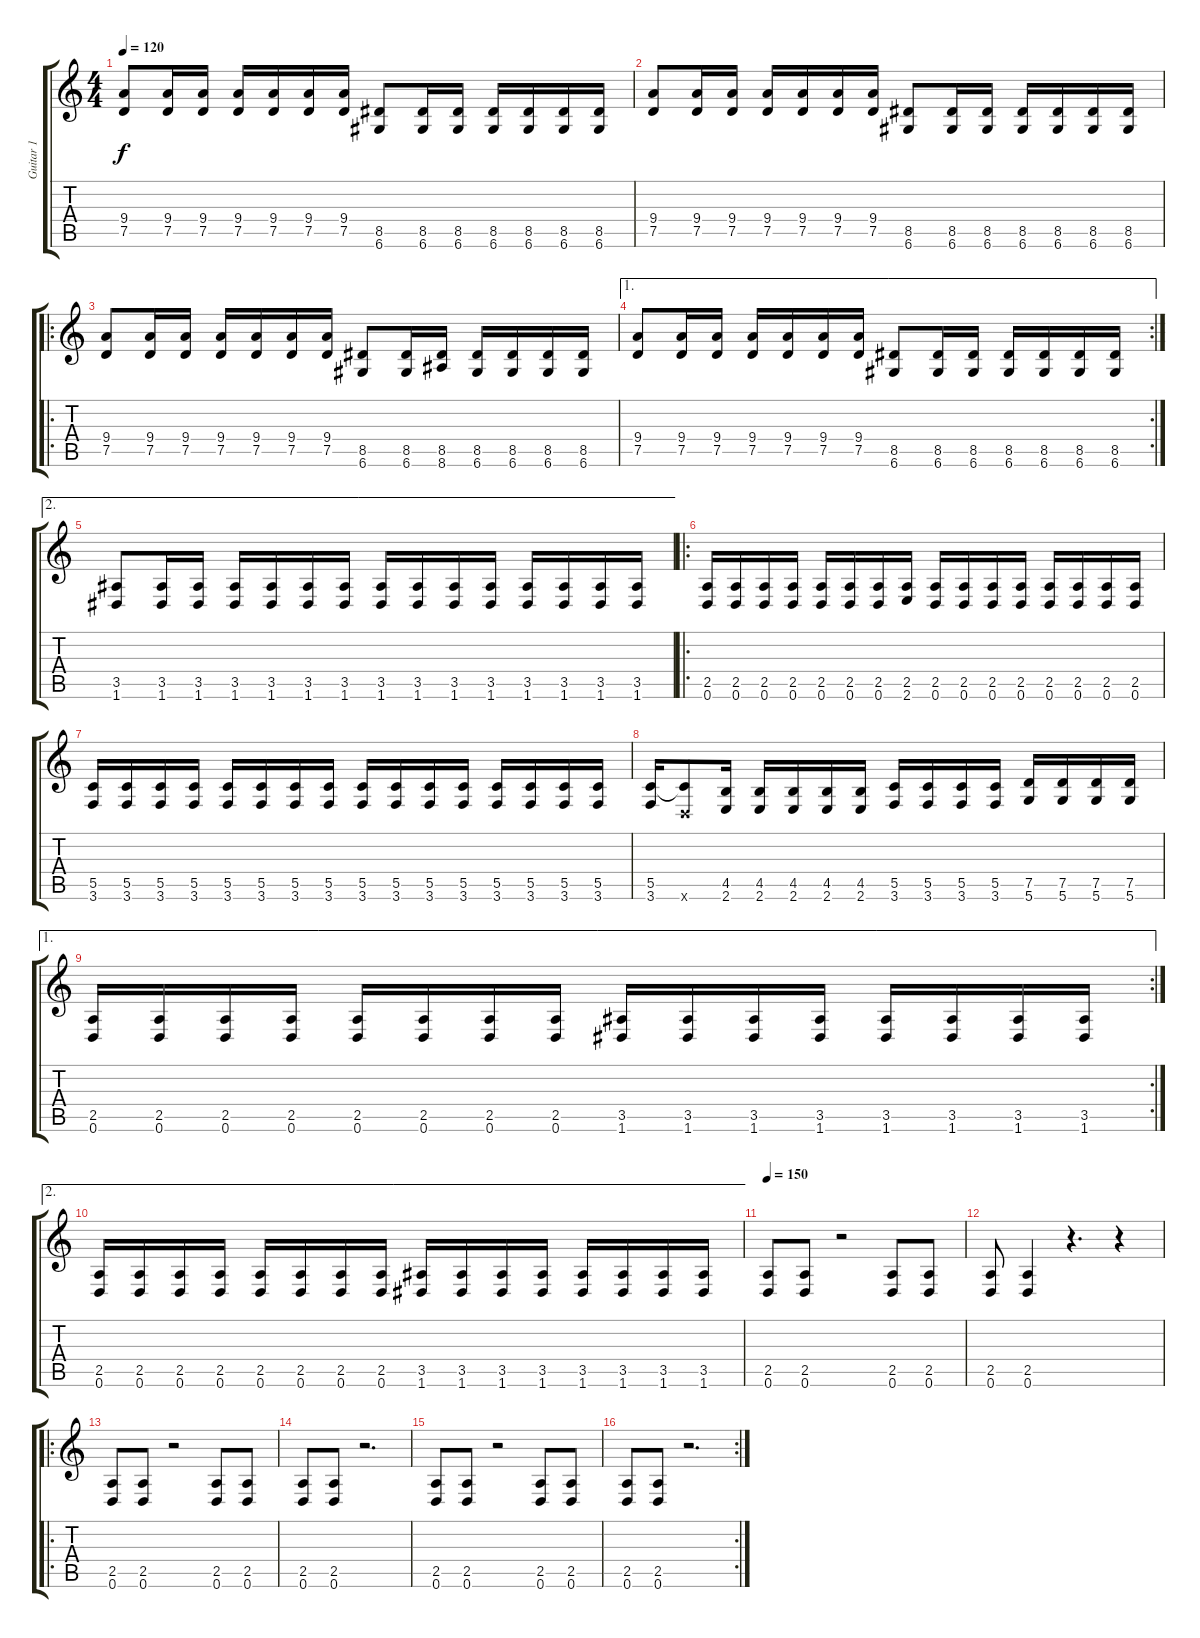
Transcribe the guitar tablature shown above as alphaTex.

\track ("Guitar 1" "Guitar 1") {instrument overdrivenguitar}
\staff {score tabs}
\tuning (D4 A3 F3 C3 G2 D2) {hide}
\ts (4 4)
\tempo 120
\clef g2
\ks c
(9.4 7.5).8{dy f instrument overdrivenguitar} (9.4 7.5).16 (9.4 7.5).16 (9.4 7.5).16 (9.4 7.5).16 (9.4 7.5).16 (9.4 7.5).16 (8.5 6.6).8 (8.5 6.6).16 (8.5 6.6).16 (8.5 6.6).16 (8.5 6.6).16 (8.5 6.6).16 (8.5 6.6).16 |
(9.4 7.5).8 (9.4 7.5).16 (9.4 7.5).16 (9.4 7.5).16 (9.4 7.5).16 (9.4 7.5).16 (9.4 7.5).16 (8.5 6.6).8 (8.5 6.6).16 (8.5 6.6).16 (8.5 6.6).16 (8.5 6.6).16 (8.5 6.6).16 (8.5 6.6).16 |
\ro
(9.4 7.5).8 (9.4 7.5).16 (9.4 7.5).16 (9.4 7.5).16 (9.4 7.5).16 (9.4 7.5).16 (9.4 7.5).16 (8.5 6.6).8 (8.5 6.6).16 (8.5 8.6).16 (8.5 6.6).16 (8.5 6.6).16 (8.5 6.6).16 (8.5 6.6).16 |
\ae 1
\rc 2
(9.4 7.5).8 (9.4 7.5).16 (9.4 7.5).16 (9.4 7.5).16 (9.4 7.5).16 (9.4 7.5).16 (9.4 7.5).16 (8.5 6.6).8 (8.5 6.6).16 (8.5 6.6).16 (8.5 6.6).16 (8.5 6.6).16 (8.5 6.6).16 (8.5 6.6).16 |
\ae 2
(3.5 1.6).8 (3.5 1.6).16 (3.5 1.6).16 (3.5 1.6).16 (3.5 1.6).16 (3.5 1.6).16 (3.5 1.6).16 (3.5 1.6).16 (3.5 1.6).16 (3.5 1.6).16 (3.5 1.6).16 (3.5 1.6).16 (3.5 1.6).16 (3.5 1.6).16 (3.5 1.6).16 |
\ro
(2.5 0.6).16 (2.5 0.6).16 (2.5 0.6).16 (2.5 0.6).16 (2.5 0.6).16 (2.5 0.6).16 (2.5 0.6).16 (2.5 2.6).16 (2.5 0.6).16 (2.5 0.6).16 (2.5 0.6).16 (2.5 0.6).16 (2.5 0.6).16 (2.5 0.6).16 (2.5 0.6).16 (2.5 0.6).16 |
(5.5 3.6).16 (5.5 3.6).16 (5.5 3.6).16 (5.5 3.6).16 (5.5 3.6).16 (5.5 3.6).16 (5.5 3.6).16 (5.5 3.6).16 (5.5 3.6).16 (5.5 3.6).16 (5.5 3.6).16 (5.5 3.6).16 (5.5 3.6).16 (5.5 3.6).16 (5.5 3.6).16 (5.5 3.6).16 |
(5.5 3.6).16 (5.5{t} 0.6{x}).8 (4.5 2.6).16 (4.5 2.6).16 (4.5 2.6).16 (4.5 2.6).16 (4.5 2.6).16 (5.5 3.6).16 (5.5 3.6).16 (5.5 3.6).16 (5.5 3.6).16 (7.5 5.6).16 (7.5 5.6).16 (7.5 5.6).16 (7.5 5.6).16 |
\ae 1
\rc 2
(2.5 0.6).16 (2.5 0.6).16 (2.5 0.6).16 (2.5 0.6).16 (2.5 0.6).16 (2.5 0.6).16 (2.5 0.6).16 (2.5 0.6).16 (3.5 1.6).16 (3.5 1.6).16 (3.5 1.6).16 (3.5 1.6).16 (3.5 1.6).16 (3.5 1.6).16 (3.5 1.6).16 (3.5 1.6).16 |
\ae 2
(2.5 0.6).16 (2.5 0.6).16 (2.5 0.6).16 (2.5 0.6).16 (2.5 0.6).16 (2.5 0.6).16 (2.5 0.6).16 (2.5 0.6).16 (3.5 1.6).16 (3.5 1.6).16 (3.5 1.6).16 (3.5 1.6).16 (3.5 1.6).16 (3.5 1.6).16 (3.5 1.6).16 (3.5 1.6).16 |
\tempo 150
(2.5 0.6).8 (2.5 0.6).8 r.2 (2.5 0.6).8 (2.5 0.6).8 |
(2.5 0.6).8 (2.5 0.6).4 r.4{d} r.4 |
\ro
(2.5 0.6).8 (2.5 0.6).8 r.2 (2.5 0.6).8 (2.5 0.6).8 |
(2.5 0.6).8 (2.5 0.6).8 r.2{d} |
(2.5 0.6).8 (2.5 0.6).8 r.2 (2.5 0.6).8 (2.5 0.6).8 |
\rc 2
(2.5 0.6).8 (2.5 0.6).8 r.2{d}
